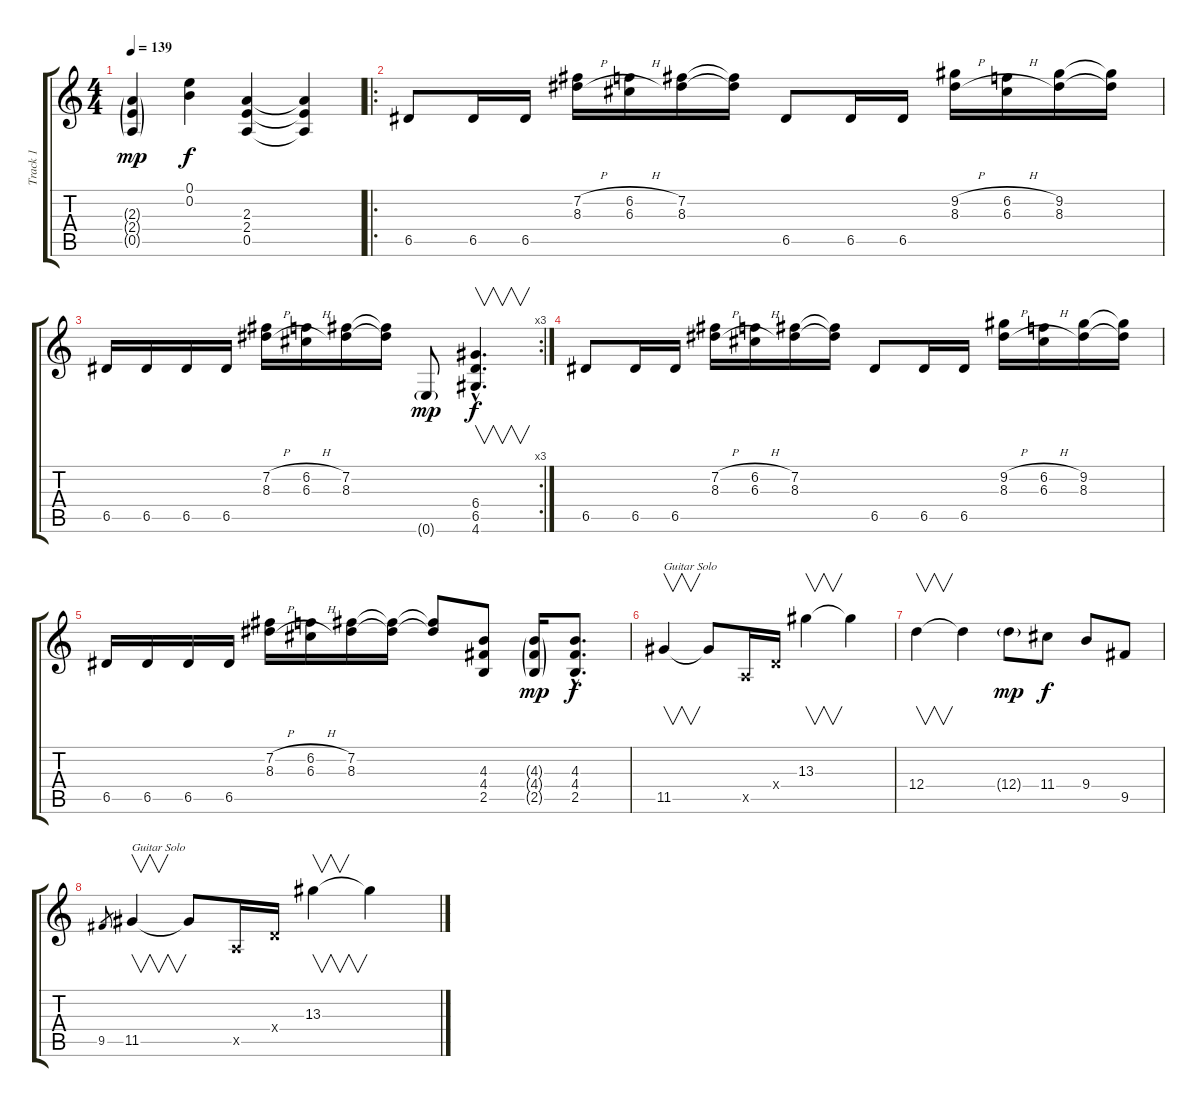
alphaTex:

\track ("Track 1" "Track 1") {instrument distortionguitar}
\staff {score tabs}
\tuning (E4 B3 G3 D3 A2 E2) {hide}
\ts (4 4)
\tempo 139
\clef g2
\ks c
(2.3{g} 2.4{g} 0.5{g}).4{dy mp} (0.1 0.2).4{dy f} (2.3 2.4 0.5).4 (2.3{t} 2.4{t} 0.5{t}).4 |
\ro
6.5.8 6.5.16 6.5.16 (7.2{h} 8.3{h}).16 (6.2{h} 6.3{h}).16 (7.2 8.3).16 (7.2{t} 8.3{t}).16 6.5.8 6.5.16 6.5.16 (9.2{h} 8.3{h}).16 (6.2{h} 6.3{h}).16 (9.2 8.3).16 (9.2{t} 8.3{t}).16 |
\rc 3
6.5.16 6.5.16 6.5.16 6.5.16 (7.2{h} 8.3{h}).16 (6.2{h} 6.3{h}).16 (7.2 8.3).16 (7.2{t} 8.3{t}).16 0.6{g}.8{dy mp} (6.4{hac} 6.5{hac} 4.6{hac}).4{v d dy f} |
6.5.8 6.5.16 6.5.16 (7.2{h} 8.3{h}).16 (6.2{h} 6.3{h}).16 (7.2 8.3).16 (7.2{t} 8.3{t}).16 6.5.8 6.5.16 6.5.16 (9.2{h} 8.3{h}).16 (6.2{h} 6.3{h}).16 (9.2 8.3).16 (9.2{t} 8.3{t}).16 |
6.5.16 6.5.16 6.5.16 6.5.16 (7.2{h} 8.3{h}).16 (6.2{h} 6.3{h}).16 (7.2 8.3).16 (7.2{t} 8.3{t}).16 (7.2{t} 8.3{t}).8 (4.3 4.4 2.5).8 (4.3{g} 4.4{g} 2.5{g}).16{dy mp} (4.3{hac} 4.4{hac} 2.5{hac}).8{d dy f} |
11.5.4{v txt "Guitar Solo"} 11.5{t}.8 0.5{x}.16 0.4{x}.16 13.3.4{v} 13.3{t}.4 |
12.4.4{v} 12.4{t}.4 12.4{g}.8{dy mp} 11.4.8{dy f} 9.4.8 9.5.8 |
9.5.8{gr} 11.5.4{v txt "Guitar Solo"} 11.5{t}.8 0.5{x}.16 0.4{x}.16 13.3.4{v} 13.3{t}.4
